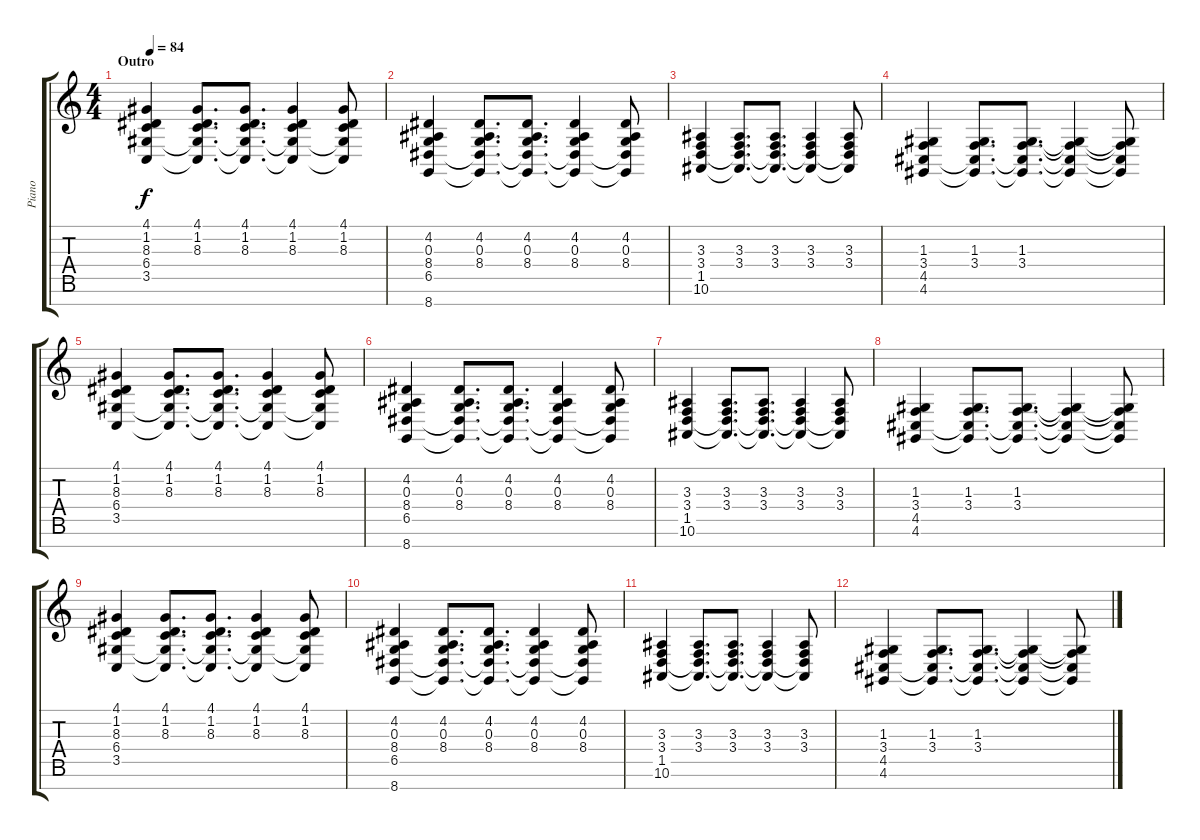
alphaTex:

\track ("Piano" "Piano") {instrument acousticgrandpiano}
\staff {score tabs}
\tuning (E4 B3 G3 D3 A2 E2 B1) {hide}
\ts (4 4)
\section ("" "Outro")
\tempo 84
\clef g2
\ks c
(4.1 1.2 8.3 6.4 3.5).4{dy f volume 12} (4.1 1.2 8.3 6.4{t} 3.5{t}).8{d} (4.1 1.2 8.3 6.4{t} 3.5{t}).8{d} (4.1 1.2 8.3 6.4{t} 3.5{t}).4 (4.1 1.2 8.3 6.4{t} 3.5{t}).8 |
(4.2 0.3 8.4 6.5 8.7).4 (4.2 0.3 8.4 6.5{t} 8.7{t}).8{d} (4.2 0.3 8.4 6.5{t} 8.7{t}).8{d} (4.2 0.3 8.4 6.5{t} 8.7{t}).4 (4.2 0.3 8.4 6.5{t} 8.7{t}).8 |
(3.3 3.4 1.5 10.6).4 (3.3 3.4 1.5{t} 10.6{t}).8{d} (3.3 3.4 1.5{t} 10.6{t}).8{d} (3.3 3.4 1.5{t} 10.6{t}).4 (3.3 3.4 1.5{t} 10.6{t}).8 |
(1.3 3.4 4.5 4.6).4 (1.3 3.4 4.5{t} 4.6{t}).8{d} (1.3 3.4 4.5{t} 4.6{t}).8{d} (1.3{t} 3.4{t} 4.5{t} 4.6{t}).4 (1.3{t} 3.4{t} 4.5{t} 4.6{t}).8 |
(4.1 1.2 8.3 6.4 3.5).4 (4.1 1.2 8.3 6.4{t} 3.5{t}).8{d} (4.1 1.2 8.3 6.4{t} 3.5{t}).8{d} (4.1 1.2 8.3 6.4{t} 3.5{t}).4 (4.1 1.2 8.3 6.4{t} 3.5{t}).8 |
(4.2 0.3 8.4 6.5 8.7).4 (4.2 0.3 8.4 6.5{t} 8.7{t}).8{d} (4.2 0.3 8.4 6.5{t} 8.7{t}).8{d} (4.2 0.3 8.4 6.5{t} 8.7{t}).4 (4.2 0.3 8.4 6.5{t} 8.7{t}).8 |
(3.3 3.4 1.5 10.6).4 (3.3 3.4 1.5{t} 10.6{t}).8{d} (3.3 3.4 1.5{t} 10.6{t}).8{d} (3.3 3.4 1.5{t} 10.6{t}).4 (3.3 3.4 1.5{t} 10.6{t}).8 |
(1.3 3.4 4.5 4.6).4 (1.3 3.4 4.5{t} 4.6{t}).8{d} (1.3 3.4 4.5{t} 4.6{t}).8{d} (1.3{t} 3.4{t} 4.5{t} 4.6{t}).4 (1.3{t} 3.4{t} 4.5{t} 4.6{t}).8 |
(4.1 1.2 8.3 6.4 3.5).4 (4.1 1.2 8.3 6.4{t} 3.5{t}).8{d} (4.1 1.2 8.3 6.4{t} 3.5{t}).8{d} (4.1 1.2 8.3 6.4{t} 3.5{t}).4 (4.1 1.2 8.3 6.4{t} 3.5{t}).8 |
(4.2 0.3 8.4 6.5 8.7).4 (4.2 0.3 8.4 6.5{t} 8.7{t}).8{d} (4.2 0.3 8.4 6.5{t} 8.7{t}).8{d} (4.2 0.3 8.4 6.5{t} 8.7{t}).4 (4.2 0.3 8.4 6.5{t} 8.7{t}).8 |
(3.3 3.4 1.5 10.6).4 (3.3 3.4 1.5{t} 10.6{t}).8{d} (3.3 3.4 1.5{t} 10.6{t}).8{d} (3.3 3.4 1.5{t} 10.6{t}).4 (3.3 3.4 1.5{t} 10.6{t}).8 |
(1.3 3.4 4.5 4.6).4 (1.3 3.4 4.5{t} 4.6{t}).8{d} (1.3 3.4 4.5{t} 4.6{t}).8{d} (1.3{t} 3.4{t} 4.5{t} 4.6{t}).4 (1.3{t} 3.4{t} 4.5{t} 4.6{t}).8
